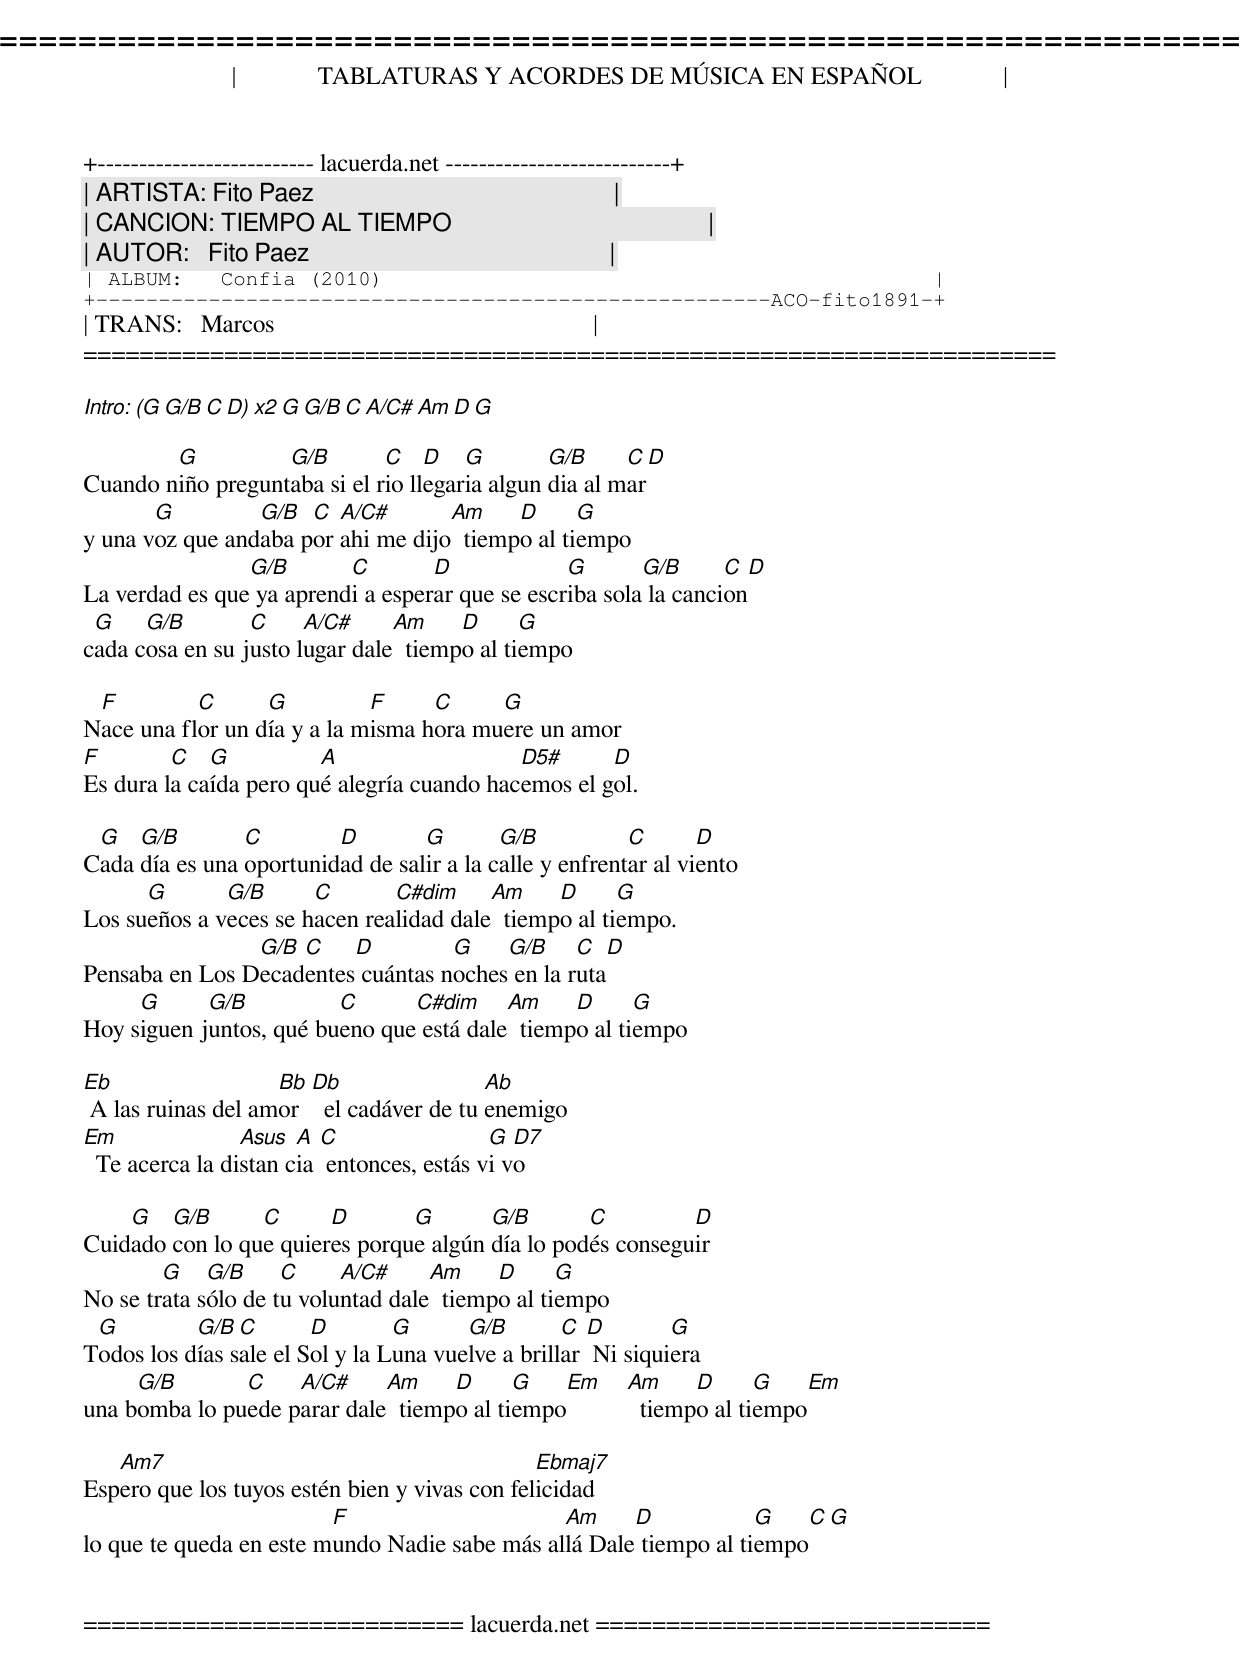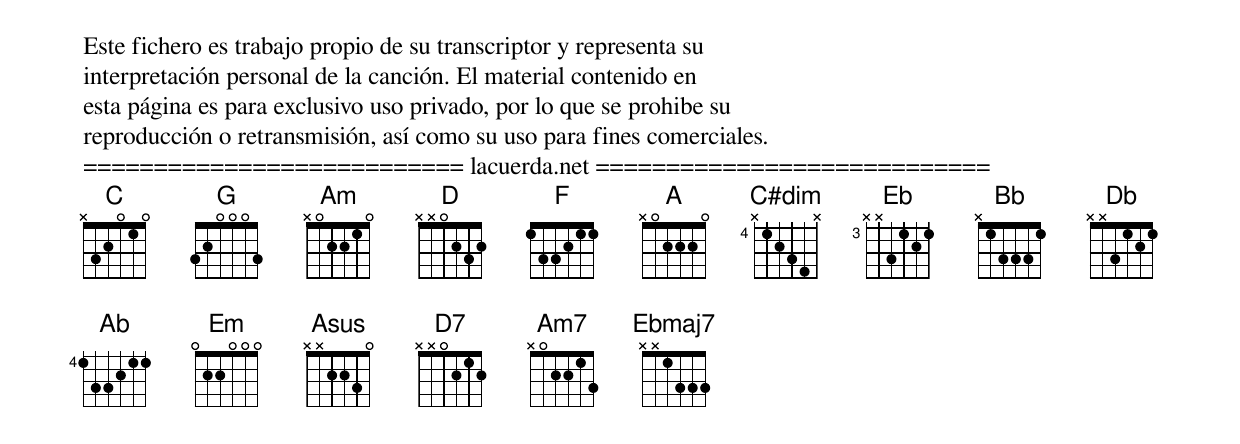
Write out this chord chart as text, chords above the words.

=====================================================================
|             TABLATURAS Y ACORDES DE MÚSICA EN ESPAÑOL             |
+-------------------------- lacuerda.net ---------------------------+
| ARTISTA: Fito Paez                                                |
| CANCION: TIEMPO AL TIEMPO                                         |
| AUTOR:   Fito Paez                                                |
| ALBUM:   Confia (2010)                                            |
+------------------------------------------------------ACO-fito1891-+
| TRANS:   Marcos                                                   |
=====================================================================

Intro: (G  G/B  C  D)  x2  G  G/B  C  A/C#  Am  D  G

        G          G/B        C    D   G        G/B     C  D
Cuando niño preguntaba si el rio llegaria algun dia al mar
       G         G/B  C  A/C#       Am     D      G
y una voz que andaba por ahi me dijo  tiempo al tiempo
                G/B       C        D             G       G/B      C  D
La verdad es que ya aprendi a esperar que se escriba sola la cancion
 G    G/B        C     A/C#     Am     D      G
cada cosa en su justo lugar dale  tiempo al tiempo

 F         C      G          F     C     G
Nace una flor un día y a la misma hora muere un amor
F        C   G          A                   D5#      D
Es dura la caída pero qué alegría cuando hacemos el gol.

 G   G/B        C        D        G        G/B           C       D
Cada día es una oportunidad de salir a la calle y enfrentar al viento
      G       G/B      C       C#dim     Am     D      G
Los sueños a veces se hacen realidad dale  tiempo al tiempo.
                G/B C    D         G    G/B     C  D
Pensaba en Los Decadentes cuántas noches en la ruta
     G      G/B          C      C#dim     Am     D      G
Hoy siguen juntos, qué bueno que está dale  tiempo al tiempo

Eb                  Bb  Db                 Ab
 A las ruinas del amor    el cadáver de tu enemigo
Em               Asus  A  C                 G  D7
  Te acerca la distan cia  entonces, estás vi vo

    G   G/B      C      D       G       G/B       C         D
Cuidado con lo que quieres porque algún día lo podés conseguir
        G    G/B     C     A/C#     Am     D      G
No se trata sólo de tu voluntad dale  tiempo al tiempo
 G         G/B  C       D        G      G/B        C  D        G
Todos los días sale el Sol y la Luna vuelve a brillar  Ni siquiera
     G/B       C    A/C#     Am     D      G   Em  Am     D      G   Em
una bomba lo puede parar dale  tiempo al tiempo      tiempo al tiempo

   Am7                                         Ebmaj7
Espero que los tuyos estén bien y vivas con felicidad
                         F                     Am     D            G   C  G
lo que te queda en este mundo Nadie sabe más allá Dale tiempo al tiempo


=========================== lacuerda.net ============================
Este fichero es trabajo propio de su transcriptor y representa su
interpretación personal de la canción. El material contenido en
esta página es para exclusivo uso privado, por lo que se prohibe su
reproducción o retransmisión, así como su uso para fines comerciales.
=========================== lacuerda.net ============================
